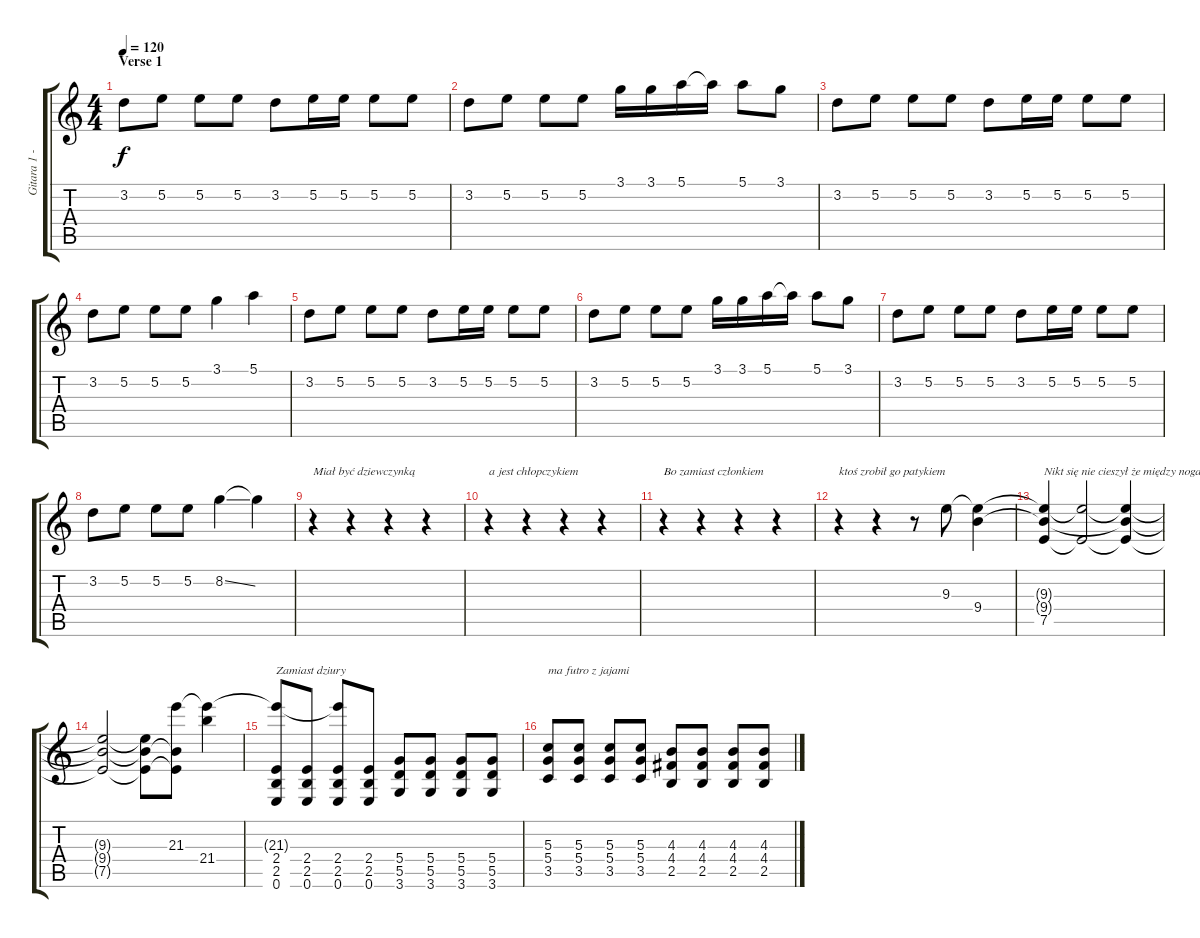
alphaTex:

\track ("Gitara 1 - Kefir" "Gitara 1 -") {instrument distortionguitar}
\staff {score tabs}
\tuning (E4 B3 G3 D3 A2 E2) {hide}
\ts (4 4)
\section ("" "Verse 1")
\tempo 120
\clef g2
\ks c
3.2.8{dy f} 5.2.8 5.2.8 5.2.8 3.2.8 5.2.16 5.2.16 5.2.8 5.2.8 |
3.2.8 5.2.8 5.2.8 5.2.8 3.1.16 3.1.16 5.1.16 5.1{t}.16 5.1.8 3.1.8 |
3.2.8 5.2.8 5.2.8 5.2.8 3.2.8 5.2.16 5.2.16 5.2.8 5.2.8 |
3.2.8 5.2.8 5.2.8 5.2.8 3.1.4 5.1.4 |
3.2.8 5.2.8 5.2.8 5.2.8 3.2.8 5.2.16 5.2.16 5.2.8 5.2.8 |
3.2.8 5.2.8 5.2.8 5.2.8 3.1.16 3.1.16 5.1.16 5.1{t}.16 5.1.8 3.1.8 |
3.2.8 5.2.8 5.2.8 5.2.8 3.2.8 5.2.16 5.2.16 5.2.8 5.2.8 |
3.2.8 5.2.8 5.2.8 5.2.8 8.2{ss}.4 8.2{t}.4 |
r.4{txt "Miał być dziewczynką"} r.4 r.4 r.4 |
r.4{txt "a jest chłopczykiem"} r.4 r.4 r.4 |
r.4{txt "Bo zamiast członkiem"} r.4 r.4 r.4 |
r.4{txt "ktoś zrobił go patykiem"} r.4 r.8 9.3.8 (9.3{t} 9.4).4 |
(9.3{t} 9.4{t} 7.5).4{txt "Nikt się nie cieszył że między nogami"} (9.3{t} 7.5{t}).2 (9.3{t} 9.4{t} 7.5{t}).4 |
(9.3{t} 9.4{t} 7.5{t}).2 (9.3{t} 9.4{t} 7.5{t}).8 (21.3 9.4{t} 7.5{t}).8 (21.3{t} 21.4).4 |
(21.3{t} 2.4 2.5 0.6).8{txt "Zamiast dziury"} (2.4 2.5 0.6).8 (21.3{t} 2.4 2.5 0.6).8 (2.4 2.5 0.6).8 (5.4 5.5 3.6).8 (5.4 5.5 3.6).8 (5.4 5.5 3.6).8 (5.4 5.5 3.6).8 |
(5.3 5.4 3.5).8{txt "ma futro z jajami"} (5.3 5.4 3.5).8 (5.3 5.4 3.5).8 (5.3 5.4 3.5).8 (4.3 4.4 2.5).8 (4.3 4.4 2.5).8 (4.3 4.4 2.5).8 (4.3 4.4 2.5).8
